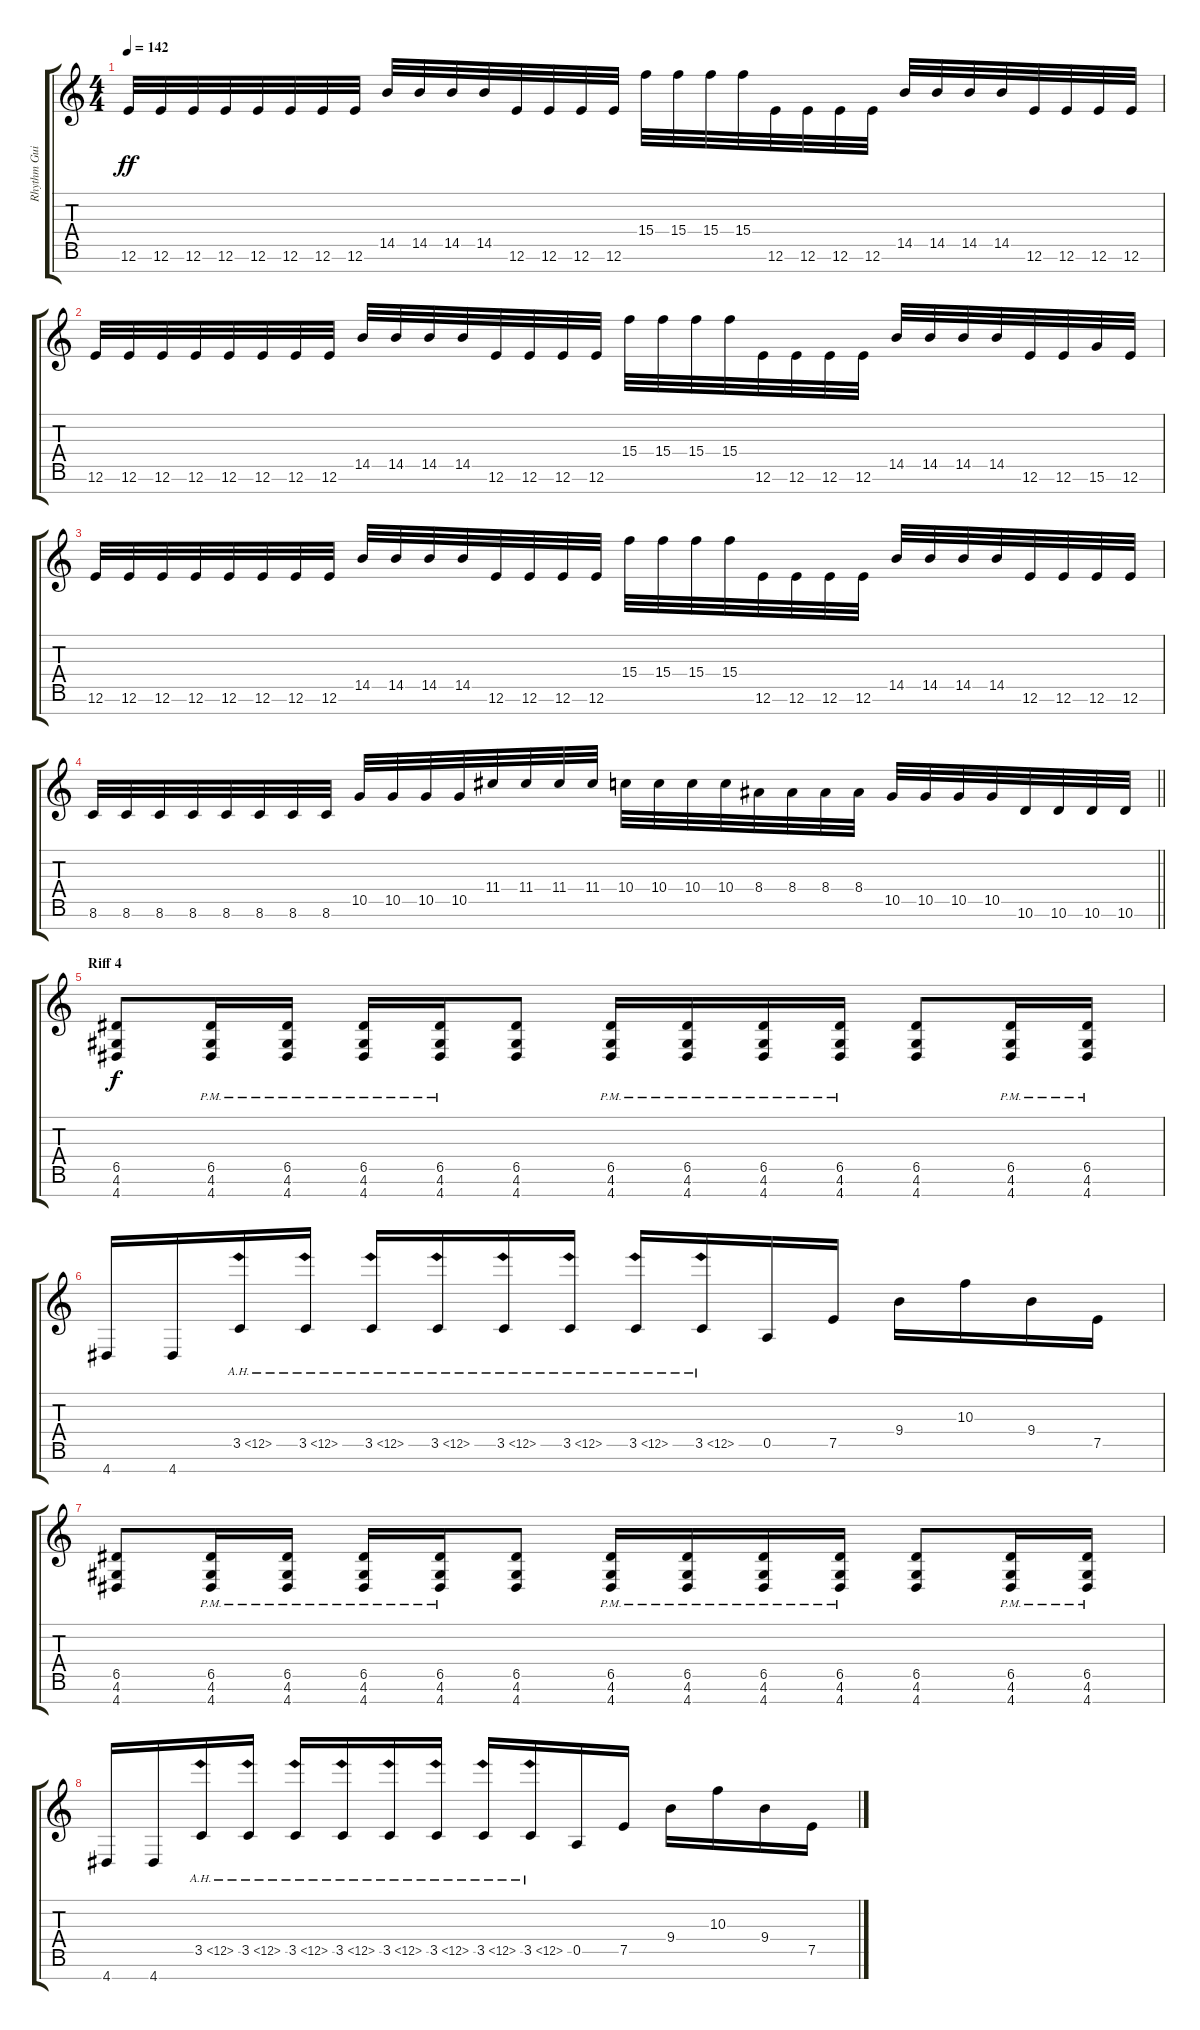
\track ("Rhythm Guitar 1" "Rhythm Gui") {instrument distortionguitar}
\staff {score tabs}
\tuning (E4 B3 G3 D3 A2 E2 B1) {hide}
\ts (4 4)
\tempo 142
\clef g2
\ks c
12.6.32{dy ff} 12.6.32 12.6.32 12.6.32 12.6.32 12.6.32 12.6.32 12.6.32 14.5.32 14.5.32 14.5.32 14.5.32 12.6.32 12.6.32 12.6.32 12.6.32 15.4.32 15.4.32 15.4.32 15.4.32 12.6.32 12.6.32 12.6.32 12.6.32 14.5.32 14.5.32 14.5.32 14.5.32 12.6.32 12.6.32 12.6.32 12.6.32 |
12.6.32 12.6.32 12.6.32 12.6.32 12.6.32 12.6.32 12.6.32 12.6.32 14.5.32 14.5.32 14.5.32 14.5.32 12.6.32 12.6.32 12.6.32 12.6.32 15.4.32 15.4.32 15.4.32 15.4.32 12.6.32 12.6.32 12.6.32 12.6.32 14.5.32 14.5.32 14.5.32 14.5.32 12.6.32 12.6.32 15.6.32 12.6.32 |
12.6.32 12.6.32 12.6.32 12.6.32 12.6.32 12.6.32 12.6.32 12.6.32 14.5.32 14.5.32 14.5.32 14.5.32 12.6.32 12.6.32 12.6.32 12.6.32 15.4.32 15.4.32 15.4.32 15.4.32 12.6.32 12.6.32 12.6.32 12.6.32 14.5.32 14.5.32 14.5.32 14.5.32 12.6.32 12.6.32 12.6.32 12.6.32 |
\barLineRight lightlight
8.6.32 8.6.32 8.6.32 8.6.32 8.6.32 8.6.32 8.6.32 8.6.32 10.5.32 10.5.32 10.5.32 10.5.32 11.4.32 11.4.32 11.4.32 11.4.32 10.4.32 10.4.32 10.4.32 10.4.32 8.4.32 8.4.32 8.4.32 8.4.32 10.5.32 10.5.32 10.5.32 10.5.32 10.6.32 10.6.32 10.6.32 10.6.32 |
\section ("" "Riff 4")
(6.5 4.6 4.7).8{dy f} (6.5{pm} 4.6{pm} 4.7{pm}).16 (6.5{pm} 4.6{pm} 4.7{pm}).16 (6.5{pm} 4.6{pm} 4.7{pm}).16 (6.5{pm} 4.6{pm} 4.7{pm}).16 (6.5 4.6 4.7).8 (6.5{pm} 4.6{pm} 4.7{pm}).16 (6.5{pm} 4.6{pm} 4.7{pm}).16 (6.5{pm} 4.6{pm} 4.7{pm}).16 (6.5{pm} 4.6{pm} 4.7{pm}).16 (6.5 4.6 4.7).8 (6.5{pm} 4.6{pm} 4.7{pm}).16 (6.5{pm} 4.6{pm} 4.7{pm}).16 |
4.7.16 4.7.16 3.5{ah 9}.16 3.5{ah 9}.16 3.5{ah 9}.16 3.5{ah 9}.16 3.5{ah 9}.16 3.5{ah 9}.16 3.5{ah 9}.16 3.5{ah 9}.16 0.5.16 7.5.16 9.4.16 10.3.16 9.4.16 7.5.16 |
(6.5 4.6 4.7).8 (6.5{pm} 4.6{pm} 4.7{pm}).16 (6.5{pm} 4.6{pm} 4.7{pm}).16 (6.5{pm} 4.6{pm} 4.7{pm}).16 (6.5{pm} 4.6{pm} 4.7{pm}).16 (6.5 4.6 4.7).8 (6.5{pm} 4.6{pm} 4.7{pm}).16 (6.5{pm} 4.6{pm} 4.7{pm}).16 (6.5{pm} 4.6{pm} 4.7{pm}).16 (6.5{pm} 4.6{pm} 4.7{pm}).16 (6.5 4.6 4.7).8 (6.5{pm} 4.6{pm} 4.7{pm}).16 (6.5{pm} 4.6{pm} 4.7{pm}).16 |
4.7.16 4.7.16 3.5{ah 9}.16 3.5{ah 9}.16 3.5{ah 9}.16 3.5{ah 9}.16 3.5{ah 9}.16 3.5{ah 9}.16 3.5{ah 9}.16 3.5{ah 9}.16 0.5.16 7.5.16 9.4.16 10.3.16 9.4.16 7.5.16
